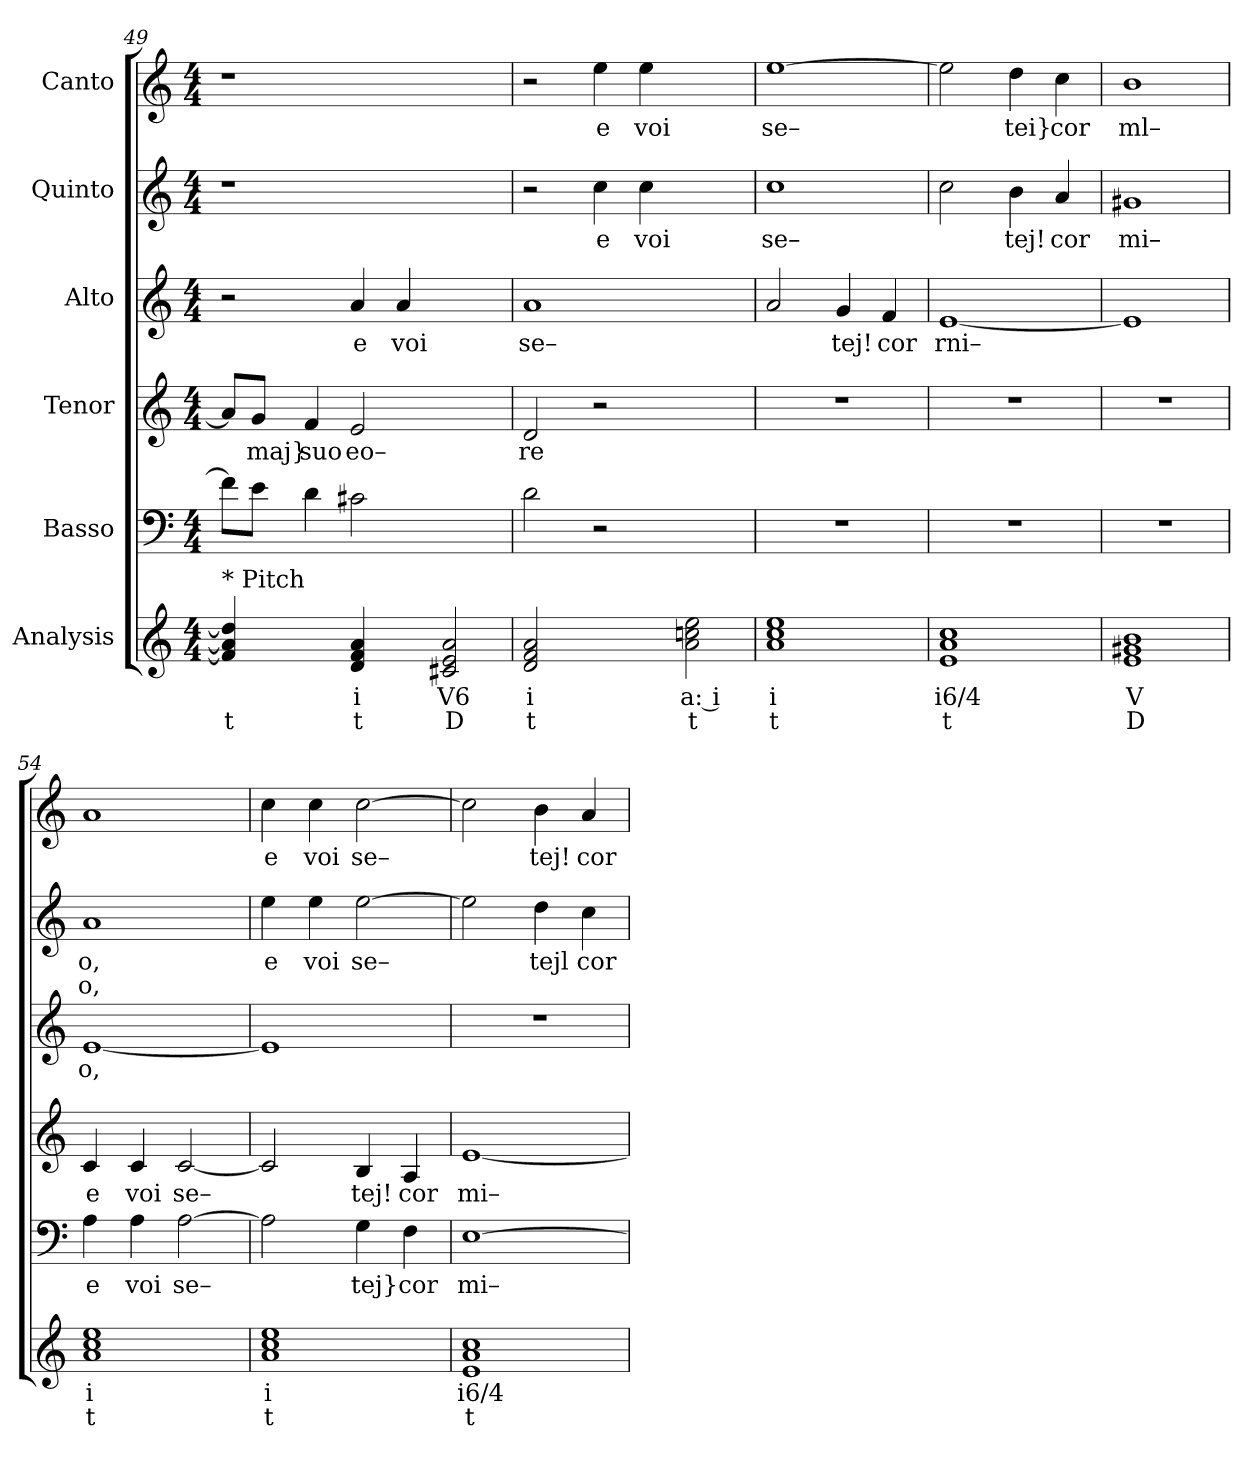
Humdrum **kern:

**kern	**text	**text	**kern	**text	**kern	**text	**kern	**text	**kern	**text	**text	**kern	**text
*part6	*part6	*part6	*part5	*part5	*part4	*part4	*part3	*part3	*part2	*part2	*part2	*part1	*part1
*staff6	*staff6	*staff6	*staff5	*staff5	*staff4	*staff4	*staff3	*staff3	*staff2	*staff2	*staff2	*staff1	*staff1
*I"Analysis	*	*	*I"Basso	*	*I"Tenor	*	*I"Alto	*	*I"Quinto	*	*	*I"Canto	*
*	*	*	*clefF4	*	*clefG2	*	*clefG2	*	*clefG2	*	*	*clefG2	*
*k[]	*	*	*k[]	*	*k[]	*	*k[]	*	*k[]	*	*	*k[]	*
*M4/4	*	*	*M4/4	*	*M4/4	*	*M4/4	*	*M4/4	*	*	*M4/4	*
=49	=49	=49	=49	=49	=49	=49	=49	=49	=49	=49	=49	=49	=49
!LO:TX:a:t=* Pitch	!	!	!	!	!	!	!	!	!	!	!	!	!
4f] 4a] 4dd]	.	t	8f\L]	.	8a/L]	.	2r	.	1r	.	.	1r	.
!	!	!	!	!	!	!LO:LY:b	!	!	!	!	!	!	!
.	.	.	8e\J	.	8g/J	maj}	.	.	.	.	.	.	.
!	!	!	!	!	!	!LO:LY:b	!	!	!	!	!	!	!
4ryy	.	.	4d\	.	4f/	suo	.	.	.	.	.	.	.
!	!	!	!	!	!	!LO:LY:b	!	!	!	!	!	!	!
!	!	!	!	!	!	!	!	!LO:LY:b	!	!	!	!	!
4d 4f 4a	i	t	2c#X\	.	2e/	eo–	4a/	e	.	.	.	.	.
!	!	!	!	!	!	!	!	!LO:LY:b	!	!	!	!	!
4ryy	.	.	.	.	.	.	4a/	voi	.	.	.	.	.
2c#X 2e 2a	V6	D	2ryy	.	2ryy	.	2ryy	.	2ryy	.	.	2ryy	.
=50	=50	=50	=50	=50	=50	=50	=50	=50	=50	=50	=50	=50	=50
!	!	!	!	!	!	!LO:LY:b	!	!	!	!	!	!	!
!	!	!	!	!	!	!	!	!LO:LY:b	!	!	!	!	!
2d 2f 2a	i	t	2d\	.	2d/	re	1a	se–	2r	.	.	2r	.
!	!	!	!	!	!	!	!	!	!	!LO:LY:b	!	!	!
!	!	!	!	!	!	!	!	!	!	!	!	!	!LO:LY:b
2ryy	.	.	2r	.	2r	.	.	.	4cc\	e	.	4ee\	e
!	!	!	!	!	!	!	!	!	!	!LO:LY:b	!	!	!
!	!	!	!	!	!	!	!	!	!	!	!	!	!LO:LY:b
.	.	.	.	.	.	.	.	.	4cc\	voi	.	4ee\	voi
2a 2ccn 2ee	a: i	t	2ryy	.	2ryy	.	2ryy	.	2ryy	.	.	2ryy	.
=51	=51	=51	=51	=51	=51	=51	=51	=51	=51	=51	=51	=51	=51
!	!	!	!	!	!	!	!	!	!	!LO:LY:b	!	!	!
!	!	!	!	!	!	!	!	!	!	!	!	!	!LO:LY:b
1a 1cc 1ee	i	t	1r	.	1r	.	2a/	.	1cc	se–	.	[1ee	se–
!	!	!	!	!	!	!	!	!LO:LY:b	!	!	!	!	!
.	.	.	.	.	.	.	4g/	tej!	.	.	.	.	.
!	!	!	!	!	!	!	!	!LO:LY:b	!	!	!	!	!
.	.	.	.	.	.	.	4f/	cor	.	.	.	.	.
=52	=52	=52	=52	=52	=52	=52	=52	=52	=52	=52	=52	=52	=52
!	!	!	!	!	!	!	!	!LO:LY:b	!	!	!	!	!
1e 1a 1cc	i6/4	t	1r	.	1r	.	[1e	rni–	2cc\	.	.	2ee\]	.
!	!	!	!	!	!	!	!	!	!	!LO:LY:b	!	!	!
!	!	!	!	!	!	!	!	!	!	!	!	!	!LO:LY:b
.	.	.	.	.	.	.	.	.	4b\	tej!	.	4dd\	tei}
!	!	!	!	!	!	!	!	!	!	!LO:LY:b	!	!	!
!	!	!	!	!	!	!	!	!	!	!	!	!	!LO:LY:b
.	.	.	.	.	.	.	.	.	4a/	cor	.	4cc\	cor
=53	=53	=53	=53	=53	=53	=53	=53	=53	=53	=53	=53	=53	=53
!	!	!	!	!	!	!	!	!	!	!LO:LY:b	!	!	!
!	!	!	!	!	!	!	!	!	!	!	!	!	!LO:LY:b
1e 1g#X 1b	V	D	1r	.	1r	.	1e]	.	1g#X	mi–	.	1b	ml–
=54	=54	=54	=54	=54	=54	=54	=54	=54	=54	=54	=54	=54	=54
!	!	!	!	!LO:LY:b	!	!	!	!	!	!	!	!	!
!	!	!	!	!	!	!LO:LY:b	!	!	!	!	!	!	!
!	!	!	!	!	!	!	!	!LO:LY:b	!	!	!	!	!
!	!	!	!	!	!	!	!	!	!	!LO:LY:b	!LO:LY:b	!	!
1a 1cc 1ee	i	t	4A\	e	4c/	e	[1e	o,	1a	o,	o,	1a	.
!	!	!	!	!LO:LY:b	!	!	!	!	!	!	!	!	!
!	!	!	!	!	!	!LO:LY:b	!	!	!	!	!	!	!
.	.	.	4A\	voi	4c/	voi	.	.	.	.	.	.	.
!	!	!	!	!LO:LY:b	!	!	!	!	!	!	!	!	!
!	!	!	!	!	!	!LO:LY:b	!	!	!	!	!	!	!
.	.	.	[2A\	se–	[2c/	se–	.	.	.	.	.	.	.
=55	=55	=55	=55	=55	=55	=55	=55	=55	=55	=55	=55	=55	=55
!	!	!	!	!	!	!	!	!	!	!LO:LY:b	!	!	!
!	!	!	!	!	!	!	!	!	!	!	!	!	!LO:LY:b
1a 1cc 1ee	i	t	2A\]	.	2c/]	.	1e]	.	4ee\	e	.	4cc\	e
!	!	!	!	!	!	!	!	!	!	!LO:LY:b	!	!	!
!	!	!	!	!	!	!	!	!	!	!	!	!	!LO:LY:b
.	.	.	.	.	.	.	.	.	4ee\	voi	.	4cc\	voi
!	!	!	!	!LO:LY:b	!	!	!	!	!	!	!	!	!
!	!	!	!	!	!	!LO:LY:b	!	!	!	!	!	!	!
!	!	!	!	!	!	!	!	!	!	!LO:LY:b	!	!	!
!	!	!	!	!	!	!	!	!	!	!	!	!	!LO:LY:b
.	.	.	4G\	tej}	4B/	tej!	.	.	[2ee\	se–	.	[2cc\	se–
!	!	!	!	!LO:LY:b	!	!	!	!	!	!	!	!	!
!	!	!	!	!	!	!LO:LY:b	!	!	!	!	!	!	!
.	.	.	4F\	cor	4A/	cor	.	.	.	.	.	.	.
=56	=56	=56	=56	=56	=56	=56	=56	=56	=56	=56	=56	=56	=56
!	!	!	!	!LO:LY:b	!	!	!	!	!	!	!	!	!
!	!	!	!	!	!	!LO:LY:b	!	!	!	!	!	!	!
1e 1a 1cc	i6/4	t	[1E	mi–	[1e	mi–	1r	.	2ee\]	.	.	2cc\]	.
!	!	!	!	!	!	!	!	!	!	!LO:LY:b	!	!	!
!	!	!	!	!	!	!	!	!	!	!	!	!	!LO:LY:b
.	.	.	.	.	.	.	.	.	4dd\	tejl	.	4b\	tej!
!	!	!	!	!	!	!	!	!	!	!LO:LY:b	!	!	!
!	!	!	!	!	!	!	!	!	!	!	!	!	!LO:LY:b
.	.	.	.	.	.	.	.	.	4cc\	cor	.	4a/	cor
=	=	=	=	=	=	=	=	=	=	=	=	=	=
*-	*-	*-	*-	*-	*-	*-	*-	*-	*-	*-	*-	*-	*-
